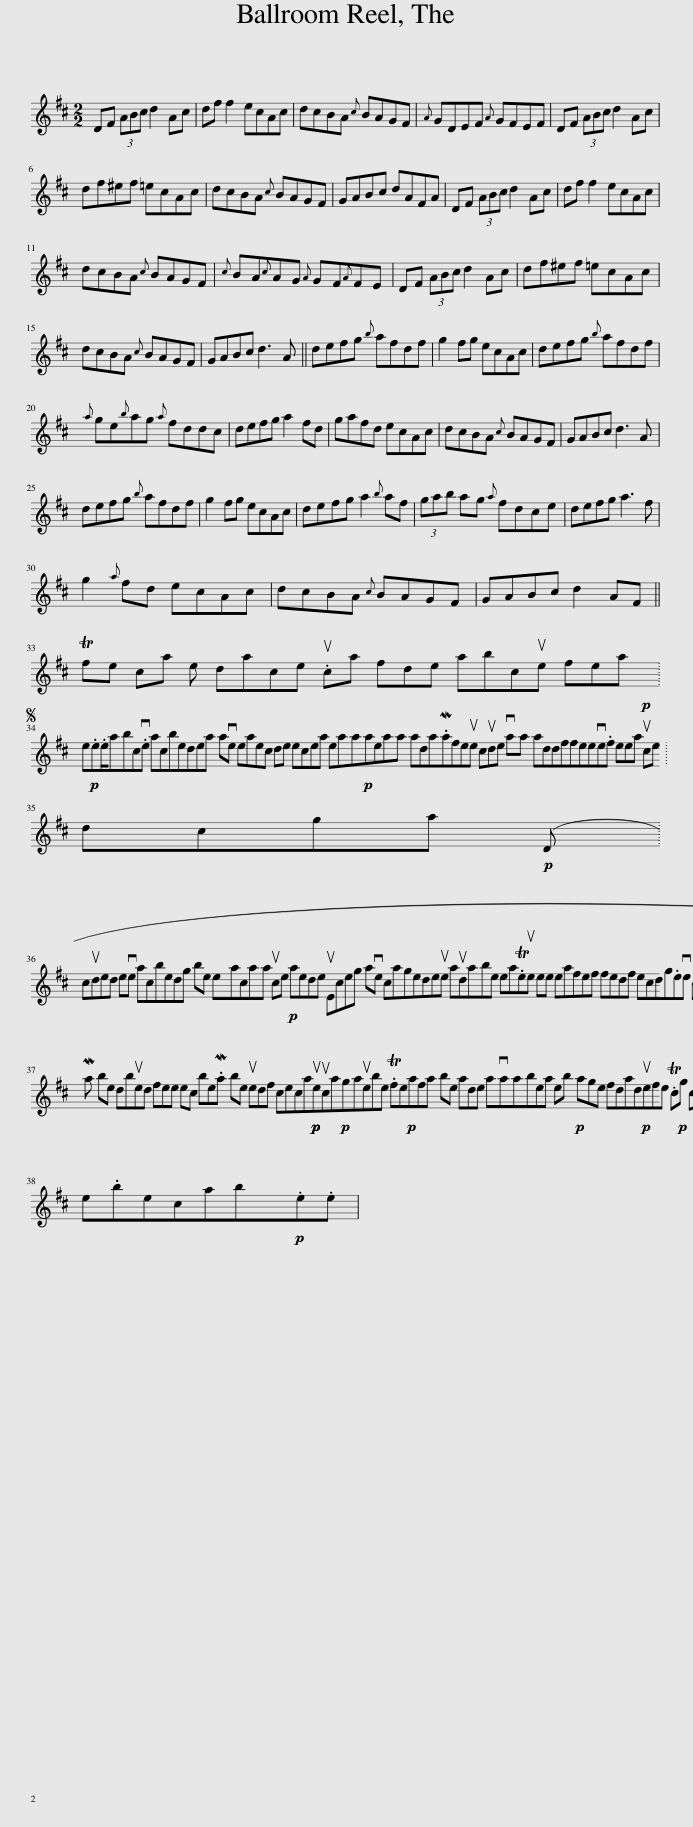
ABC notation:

X:1
L:1/8
M:2/2
I:linebreak $
K:D
V:1 treble
V:1
 DF (3ABc d2 Ac | df f2 ecAc | dcBA{c} BAGF |{A} GDEF{A} GFEF | DF (3ABc d2 Ac |$ %5
 df^ef =ecAc | dcBA{c} BAGF | GABc dAFA | DF (3ABc d2 Ac | df f2 ecAc |$ %10
 dcBA{c} BAGF |{c} BA{c}AG{A} GF{A}FE | DF (3ABc d2 Ac | df^ef =ecAc |$ dcBA{c} BAGF | %15
 GABc d3 A || defg{b} afdf | g2 fg ecAc | defg{b} afdf |${a} ge{b}ag{a} fddc | %20
 defg a2 fd | gafd ecAc | dcBA{c} BAGF | GABc d3 A |$ defg{b} afdf | %25
 g2 fg ecAc | defg a2{b} af | (3gab ag{a} fdce | defg a3 f |$ g2{a} fd ecAc | %30
 dcBA{c} BAGF | GABc d2 AF ||$ Tfe ca e dace .uca fde abcue fea!p! |$S e!p!.e.e/abc.ve acbedea ave eaec de ecea eaa!p!aeaa ada.Mafeue cude vaa addffeeve.f eea uce |$ dcga!p! (D |$ %35
 cuded eve acbedg be exacaa uce!p! aede uEceg ave cagedeue audabe ea.Teue ee eafef fedf ecdg.eve cuded dcga!p! feua efeecea ecdgeue a!p!!p!ea!>!.a!p! udaed x4 Aug.uc) C!p!g!fermata!e bec .Tfe |$ Ma be dbued fee ec be.Ma be uedf ceca!p!!p!ueuca!p!gauebe .Tfe!p!afa be ade avaabea eb!p! age fdad!p!uefe .Tc!p!g ce ubee!p! exce!p!e (ea)g dvduaue.Ma be!p! ed!p! a!p!ef!p! eaue.ue (Ea) |$ e.becabx!p!.e.e | %38
